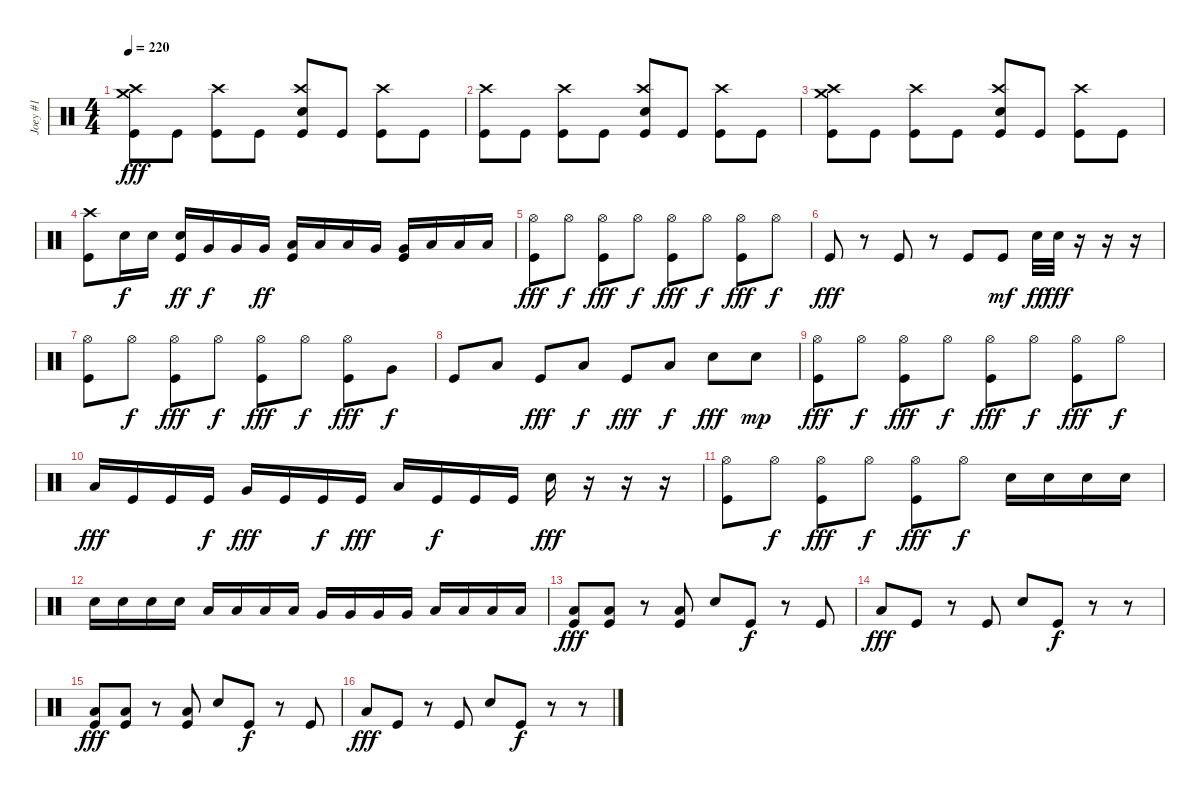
\track ("Joey #1" "Joey #1") {instrument percussion}
\staff {score}
\articulation defaults
\ts (4 4)
\tempo 220
\clef neutral
\ks c
("Crash medium (hit)" "Kick (hit)" "Crash high (hit)").8{dy fff} "Kick (hit)".8 ("Kick (hit)" "Crash high (hit)").8 "Kick (hit)".8 ("Kick (hit)" "Electric Snare (hit)" "Crash high (hit)").8 "Kick (hit)".8 ("Kick (hit)" "Crash high (hit)").8 "Kick (hit)".8 |
("Kick (hit)" "Crash high (hit)").8 "Kick (hit)".8 ("Kick (hit)" "Crash high (hit)").8 "Kick (hit)".8 ("Kick (hit)" "Electric Snare (hit)" "Crash high (hit)").8 "Kick (hit)".8 ("Kick (hit)" "Crash high (hit)").8 "Kick (hit)".8 |
("Crash medium (hit)" "Kick (hit)" "Crash high (hit)").8 "Kick (hit)".8 ("Kick (hit)" "Crash high (hit)").8 "Kick (hit)".8 ("Kick (hit)" "Electric Snare (hit)" "Crash high (hit)").8 "Kick (hit)".8 ("Kick (hit)" "Crash high (hit)").8 "Kick (hit)".8 |
("Crash high (hit)" "Kick (hit)").8 "Electric Snare (hit)".16{dy f} "Electric Snare (hit)".16 ("Electric Snare (hit)" "Kick (hit)").16{dy ff} "Very Low Tom (hit)".16{dy f} "Very Low Tom (hit)".16 "Very Low Tom (hit)".16{dy ff} ("Low Floor Tom (hit)" "Kick (hit)").16 "Low Floor Tom (hit)".16 "Low Floor Tom (hit)".16 "Very Low Tom (hit)".16 ("Very Low Tom (hit)" "Kick (hit)").16 "Low Tom (hit)".16 "Low Tom (hit)".16 "Low Tom (hit)".16 |
("Kick (hit)" "Hi-Hat (open)").8{dy fff} "Hi-Hat (open)".8{dy f} ("Kick (hit)" "Hi-Hat (open)").8{dy fff} "Hi-Hat (open)".8{dy f} ("Kick (hit)" "Hi-Hat (open)").8{dy fff} "Hi-Hat (open)".8{dy f} ("Kick (hit)" "Hi-Hat (open)").8{dy fff} "Hi-Hat (open)".8{dy f} |
"Kick (hit)".8{dy fff} r.8 "Kick (hit)".8 r.8 "Kick (hit)".8 "Kick (hit)".8{dy mf} "Electric Snare (hit)".32{dy ff} "Electric Snare (hit)".32{dy fff} r.16 r.16 r.16 |
("Kick (hit)" "Hi-Hat (open)").8 "Hi-Hat (open)".8{dy f} ("Kick (hit)" "Hi-Hat (open)").8{dy fff} "Hi-Hat (open)".8{dy f} ("Kick (hit)" "Hi-Hat (open)").8{dy fff} "Hi-Hat (open)".8{dy f} ("Kick (hit)" "Hi-Hat (open)").8{dy fff} "Very Low Tom (hit)".8{dy f} |
"Kick (hit)".8 "Low Tom (hit)".8 "Kick (hit)".8{dy fff} "Low Floor Tom (hit)".8{dy f} "Kick (hit)".8{dy fff} "Low Tom (hit)".8{dy f} "Electric Snare (hit)".8{dy fff} "Electric Snare (hit)".8{dy mp} |
("Kick (hit)" "Hi-Hat (open)").8{dy fff} "Hi-Hat (open)".8{dy f} ("Kick (hit)" "Hi-Hat (open)").8{dy fff} "Hi-Hat (open)".8{dy f} ("Kick (hit)" "Hi-Hat (open)").8{dy fff} "Hi-Hat (open)".8{dy f} ("Kick (hit)" "Hi-Hat (open)").8{dy fff} "Hi-Hat (open)".8{dy f} |
"Low Tom (hit)".16{dy fff} "Kick (hit)".16 "Kick (hit)".16 "Kick (hit)".16{dy f} "Very Low Tom (hit)".16{dy fff} "Kick (hit)".16 "Kick (hit)".16{dy f} "Kick (hit)".16{dy fff} "Low Floor Tom (hit)".16 "Kick (hit)".16{dy f} "Kick (hit)".16 "Kick (hit)".16 "Electric Snare (hit)".16{dy fff} r.16 r.16 r.16 |
("Kick (hit)" "Hi-Hat (open)").8 "Hi-Hat (open)".8{dy f} ("Kick (hit)" "Hi-Hat (open)").8{dy fff} "Hi-Hat (open)".8{dy f} ("Kick (hit)" "Hi-Hat (open)").8{dy fff} "Hi-Hat (open)".8{dy f} "Electric Snare (hit)".16 "Electric Snare (hit)".16 "Electric Snare (hit)".16 "Electric Snare (hit)".16 |
"Electric Snare (hit)".16 "Electric Snare (hit)".16 "Electric Snare (hit)".16 "Electric Snare (hit)".16 "Low Tom (hit)".16 "Low Tom (hit)".16 "Low Tom (hit)".16 "Low Tom (hit)".16 "Very Low Tom (hit)".16 "Very Low Tom (hit)".16 "Very Low Tom (hit)".16 "Very Low Tom (hit)".16 "Low Floor Tom (hit)".16 "Low Floor Tom (hit)".16 "Low Floor Tom (hit)".16 "Low Floor Tom (hit)".16 |
("Low Floor Tom (hit)" "Kick (hit)").8{dy fff} ("Low Floor Tom (hit)" "Kick (hit)").8 r.8 ("Low Floor Tom (hit)" "Kick (hit)").8 "Electric Snare (hit)".8 "Kick (hit)".8{dy f} r.8 "Kick (hit)".8 |
"Low Floor Tom (hit)".8{dy fff} "Kick (hit)".8 r.8 "Kick (hit)".8 "Electric Snare (hit)".8 "Kick (hit)".8{dy f} r.8 r.8 |
("Low Floor Tom (hit)" "Kick (hit)").8{dy fff} ("Low Floor Tom (hit)" "Kick (hit)").8 r.8 ("Low Floor Tom (hit)" "Kick (hit)").8 "Electric Snare (hit)".8 "Kick (hit)".8{dy f} r.8 "Kick (hit)".8 |
"Low Floor Tom (hit)".8{dy fff} "Kick (hit)".8 r.8 "Kick (hit)".8 "Electric Snare (hit)".8 "Kick (hit)".8{dy f} r.8 r.8
